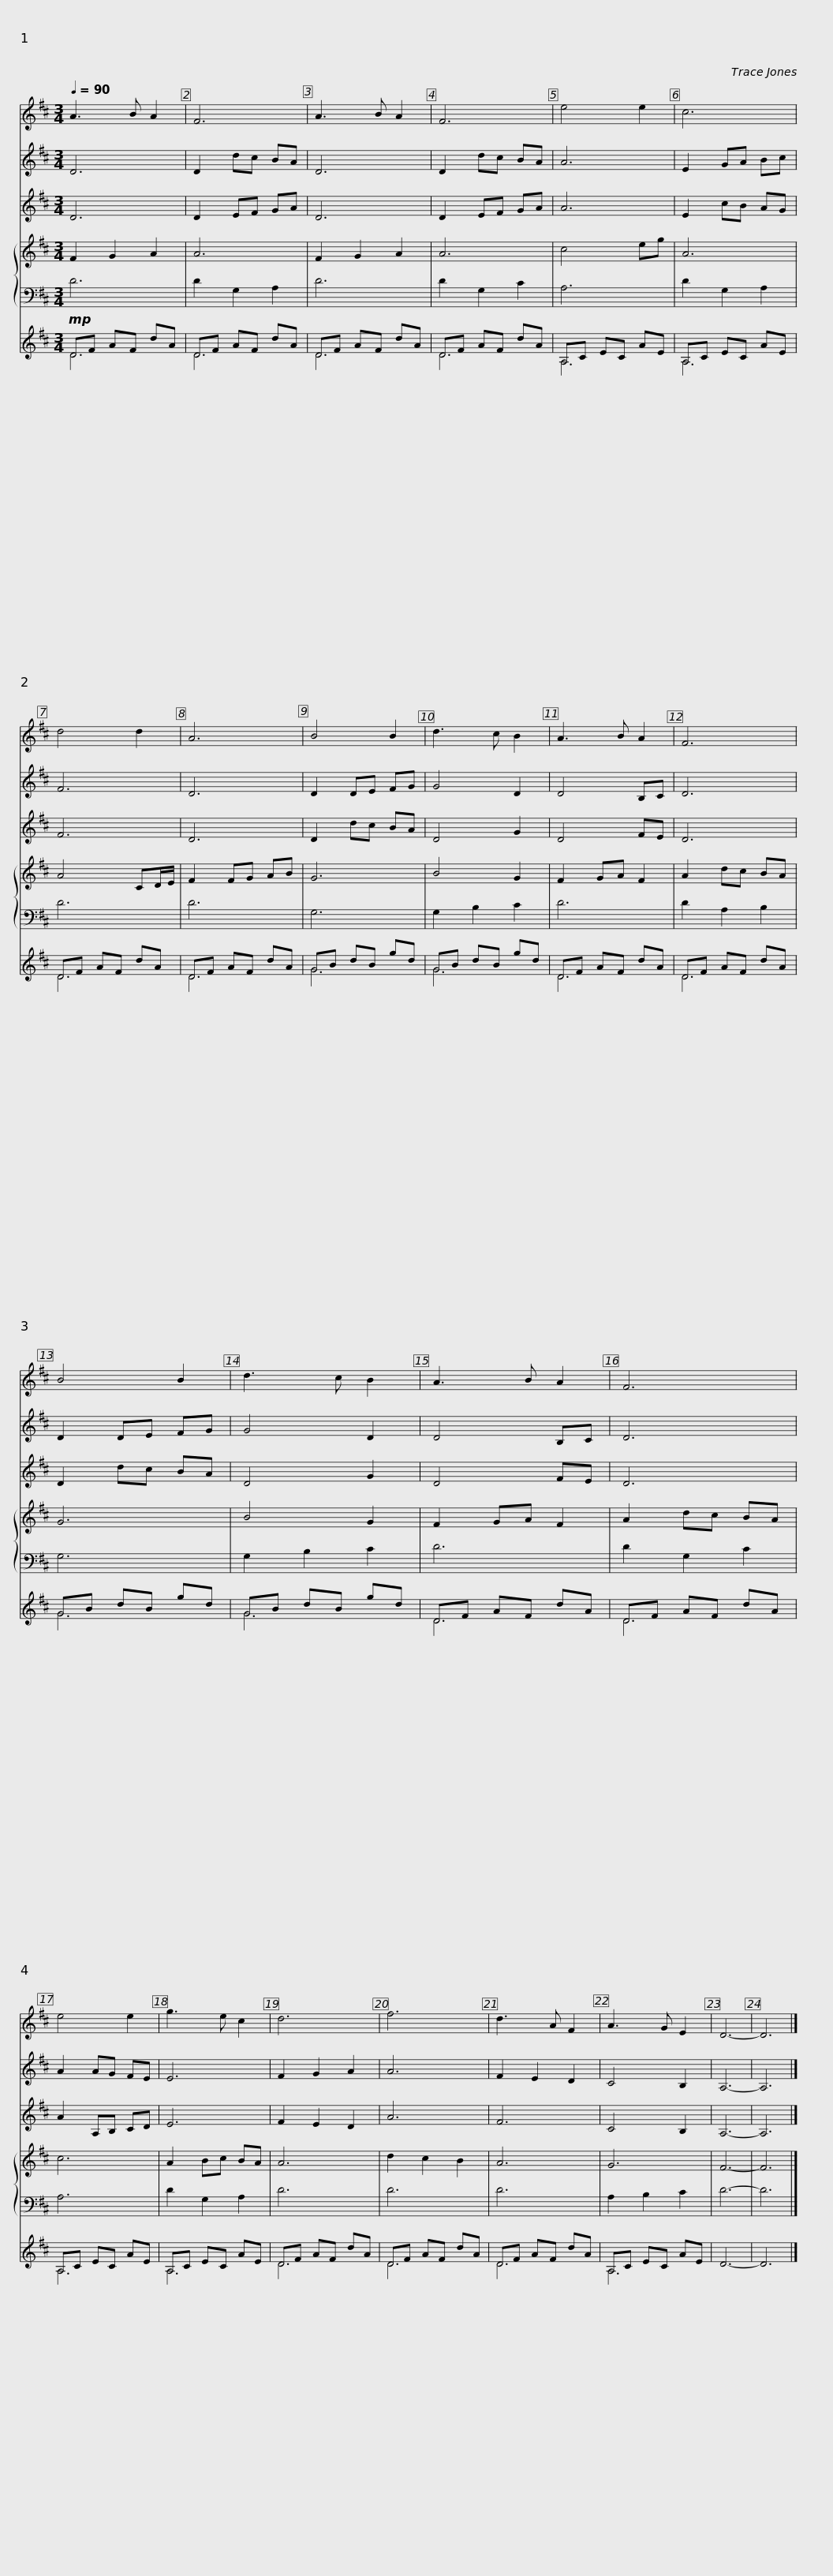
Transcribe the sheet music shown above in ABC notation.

X:1
%%score 1 2 3 { 4 | 5 } ( 6 7 )
L:1/8
Q:1/4=90
M:3/4
I:linebreak $
K:D
V:1 treble transpose=24
V:2 treble transpose=12
V:3 treble
V:4 treble
V:5 bass
V:6 treble
V:7 treble
V:1
 A3 B A2 | F6 | A3 B A2 | F6 |$ e4 e2 | %5
 c6 | d4 d2 | A6 | B4 B2 |$ d3 c B2 | %10
 A3 B A2 | F6 | B4 B2 | d3 c B2 |$ A3 B A2 | %15
 F6 | e4 e2 | g3 e c2 |$ d6 | f6 | %20
 d3 A F2 | A3 G E2 | D6- | D6 |] %24
V:2
 D6 | D2 dc BA | D6 | D2 dc BA |$ A6 | %5
 E2 GA Bc | F6 | D6 | D2 DE FG |$ G4 D2 | %10
 D4 B,C | D6 | D2 DE FG | G4 D2 |$ D4 B,C | %15
 D6 | A2 AG FE | E6 |$ F2 G2 A2 | A6 | %20
 F2 E2 D2 | C4 B,2 | A,6- | A,6 |] %24
V:3
 D6 | D2 EF GA | D6 | D2 EF GA |$ A6 | %5
 E2 cB AG | F6 | D6 | D2 dc BA |$ D4 G2 | %10
 D4 FE | D6 | D2 dc BA | D4 G2 |$ D4 FE | %15
 D6 | A2 A,B, CD | E6 |$ F2 E2 D2 | A6 | %20
 F6 | C4 B,2 | A,6- | A,6 |] %24
V:4
 F2 G2 A2 | A6 | F2 G2 A2 | A6 |$ c4 eg | %5
 A6 | A4 CD/E/ | F2 FG AB | G6 |$ B4 G2 | %10
 F2 GA F2 | A2 dc BA | G6 | B4 G2 |$ F2 GA F2 | %15
 A2 dc BA | c6 | A2 Bc BA |$ A6 | d2 c2 B2 | %20
 A6 | G6 | F6- | F6 |] %24
V:5
 D6 | D2 G,2 A,2 | D6 | D2 G,2 C2 |$ A,6 | %5
 D2 G,2 A,2 | D6 | D6 | G,6 |$ G,2 B,2 C2 | %10
 D6 | D2 A,2 B,2 | G,6 | G,2 B,2 C2 |$ D6 | %15
 D2 G,2 C2 | A,6 | D2 G,2 A,2 |$ D6 | D6 | %20
 D6 | A,2 B,2 C2 | D6- | D6 |] %24
V:6
!mp! DF AF dA | DF AF dA | DF AF dA | DF AF dA |$ A,C EC AE | %5
 A,C EC AE | DF AF dA | DF AF dA | GB dB gd |$ GB dB gd | %10
 DF AF dA | DF AF dA | GB dB gd | GB dB gd |$ DF AF dA | %15
 DF AF dA | A,C EC AE | A,C EC AE |$ DF AF dA | DF AF dA | %20
 DF AF dA | A,C EC AE | D6- | D6 |] %24
V:7
 D6 | D6 | D6 | D6 |$ A,6 | %5
 A,6 | D6 | D6 | G6 |$ G6 | %10
 D6 | D6 | G6 | G6 |$ D6 | %15
 D6 | A,6 | A,6 |$ D6 | D6 | %20
 D6 | A,6 | x6 | x6 |] %24
